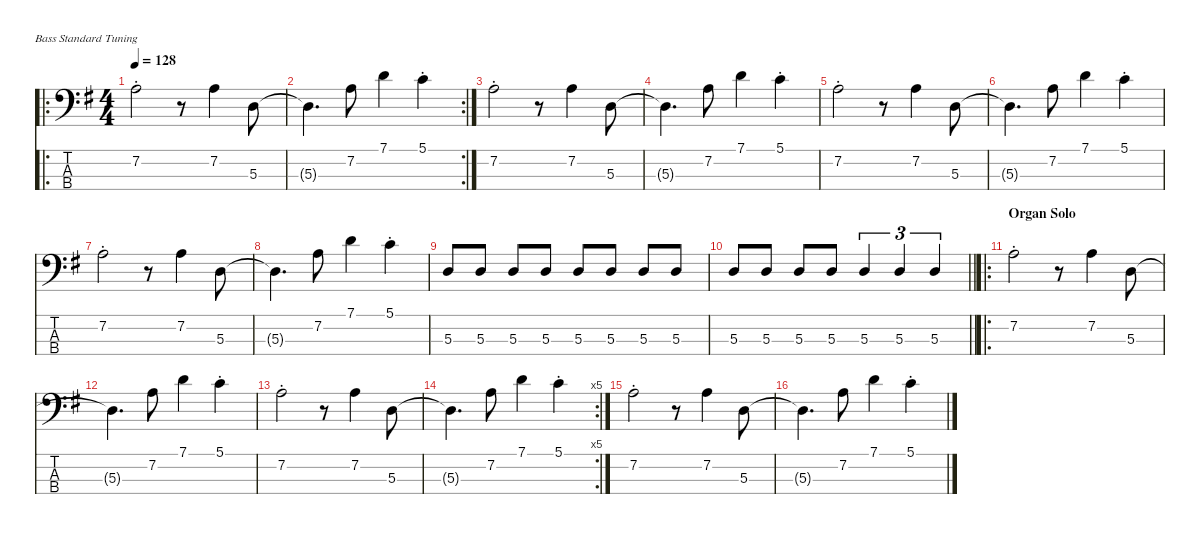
\defaultSystemsLayout 4
\hideDynamics
\bracketExtendMode nobrackets
\singleTrackTrackNamePolicy hidden
\multiTrackTrackNamePolicy hidden
\firstSystemTrackNameMode fullname
\firstSystemTrackNameOrientation horizontal
\otherSystemsTrackNameOrientation horizontal
\track ("Bass" "el.bs.") {instrument electricbassfinger}
\staff {score tabs}
\tuning (G2 D2 A1 E1)
\ro
\ts (4 4)
\tempo 128
\clef f4
\ks g
7.2{st acc forcenatural}.2{dy f beam Down} r.8{beam Down} 7.2{acc forcenatural}.4{beam Down} 5.3{acc forcenatural}.8{beam Down} |
\rc 2
5.3{t acc forcenatural}.4{d beam Down} 7.2{acc forcenatural}.8{beam Down} 7.1{acc forcenatural}.4{beam Down} 5.1{st acc forcenatural}.4{beam Down} |
7.2{st acc forcenatural}.2{beam Down} r.8{beam Down} 7.2{acc forcenatural}.4{beam Down} 5.3{acc forcenatural}.8{beam Down} |
5.3{t acc forcenatural}.4{d beam Down} 7.2{acc forcenatural}.8{beam Down} 7.1{acc forcenatural}.4{beam Down} 5.1{st acc forcenatural}.4{beam Down} |
7.2{st acc forcenatural}.2{beam Down} r.8{beam Down} 7.2{acc forcenatural}.4{beam Down} 5.3{acc forcenatural}.8{beam Down} |
5.3{t acc forcenatural}.4{d beam Down} 7.2{acc forcenatural}.8{beam Down} 7.1{acc forcenatural}.4{beam Down} 5.1{st acc forcenatural}.4{beam Down} |
7.2{st acc forcenatural}.2{beam Down} r.8{beam Down} 7.2{acc forcenatural}.4{beam Down} 5.3{acc forcenatural}.8{beam Down} |
5.3{t acc forcenatural}.4{d beam Down} 7.2{acc forcenatural}.8{beam Down} 7.1{acc forcenatural}.4{beam Down} 5.1{st acc forcenatural}.4{beam Down} |
5.3{acc forcenatural}.8{beam Up} 5.3{acc forcenatural}.8{beam Up} 5.3{acc forcenatural}.8{beam Up} 5.3{acc forcenatural}.8{beam Up} 5.3{acc forcenatural}.8{beam Up} 5.3{acc forcenatural}.8{beam Up} 5.3{acc forcenatural}.8{beam Up} 5.3{acc forcenatural}.8{beam Up} |
\barLineRight lightlight
5.3{acc forcenatural}.8{beam Up} 5.3{acc forcenatural}.8{beam Up} 5.3{acc forcenatural}.8{beam Up} 5.3{acc forcenatural}.8{beam Up} 5.3{acc forcenatural}.4{tu (3 2) beam Up} 5.3{acc forcenatural}.4{tu (3 2) beam Up} 5.3{acc forcenatural}.4{tu (3 2) beam Up} |
\ro
\section ("" "Organ Solo")
7.2{st acc forcenatural}.2{beam Down} r.8{beam Down} 7.2{acc forcenatural}.4{beam Down} 5.3{acc forcenatural}.8{beam Down} |
5.3{t acc forcenatural}.4{d beam Down} 7.2{acc forcenatural}.8{beam Down} 7.1{acc forcenatural}.4{beam Down} 5.1{st acc forcenatural}.4{beam Down} |
7.2{st acc forcenatural}.2{beam Down} r.8{beam Down} 7.2{acc forcenatural}.4{beam Down} 5.3{acc forcenatural}.8{beam Down} |
\rc 5
5.3{t acc forcenatural}.4{d beam Down} 7.2{acc forcenatural}.8{beam Down} 7.1{acc forcenatural}.4{beam Down} 5.1{st acc forcenatural}.4{beam Down} |
7.2{st acc forcenatural}.2{beam Down} r.8{beam Down} 7.2{acc forcenatural}.4{beam Down} 5.3{acc forcenatural}.8{beam Down} |
5.3{t acc forcenatural}.4{d beam Down} 7.2{acc forcenatural}.8{beam Down} 7.1{acc forcenatural}.4{beam Down} 5.1{st acc forcenatural}.4{beam Down}
